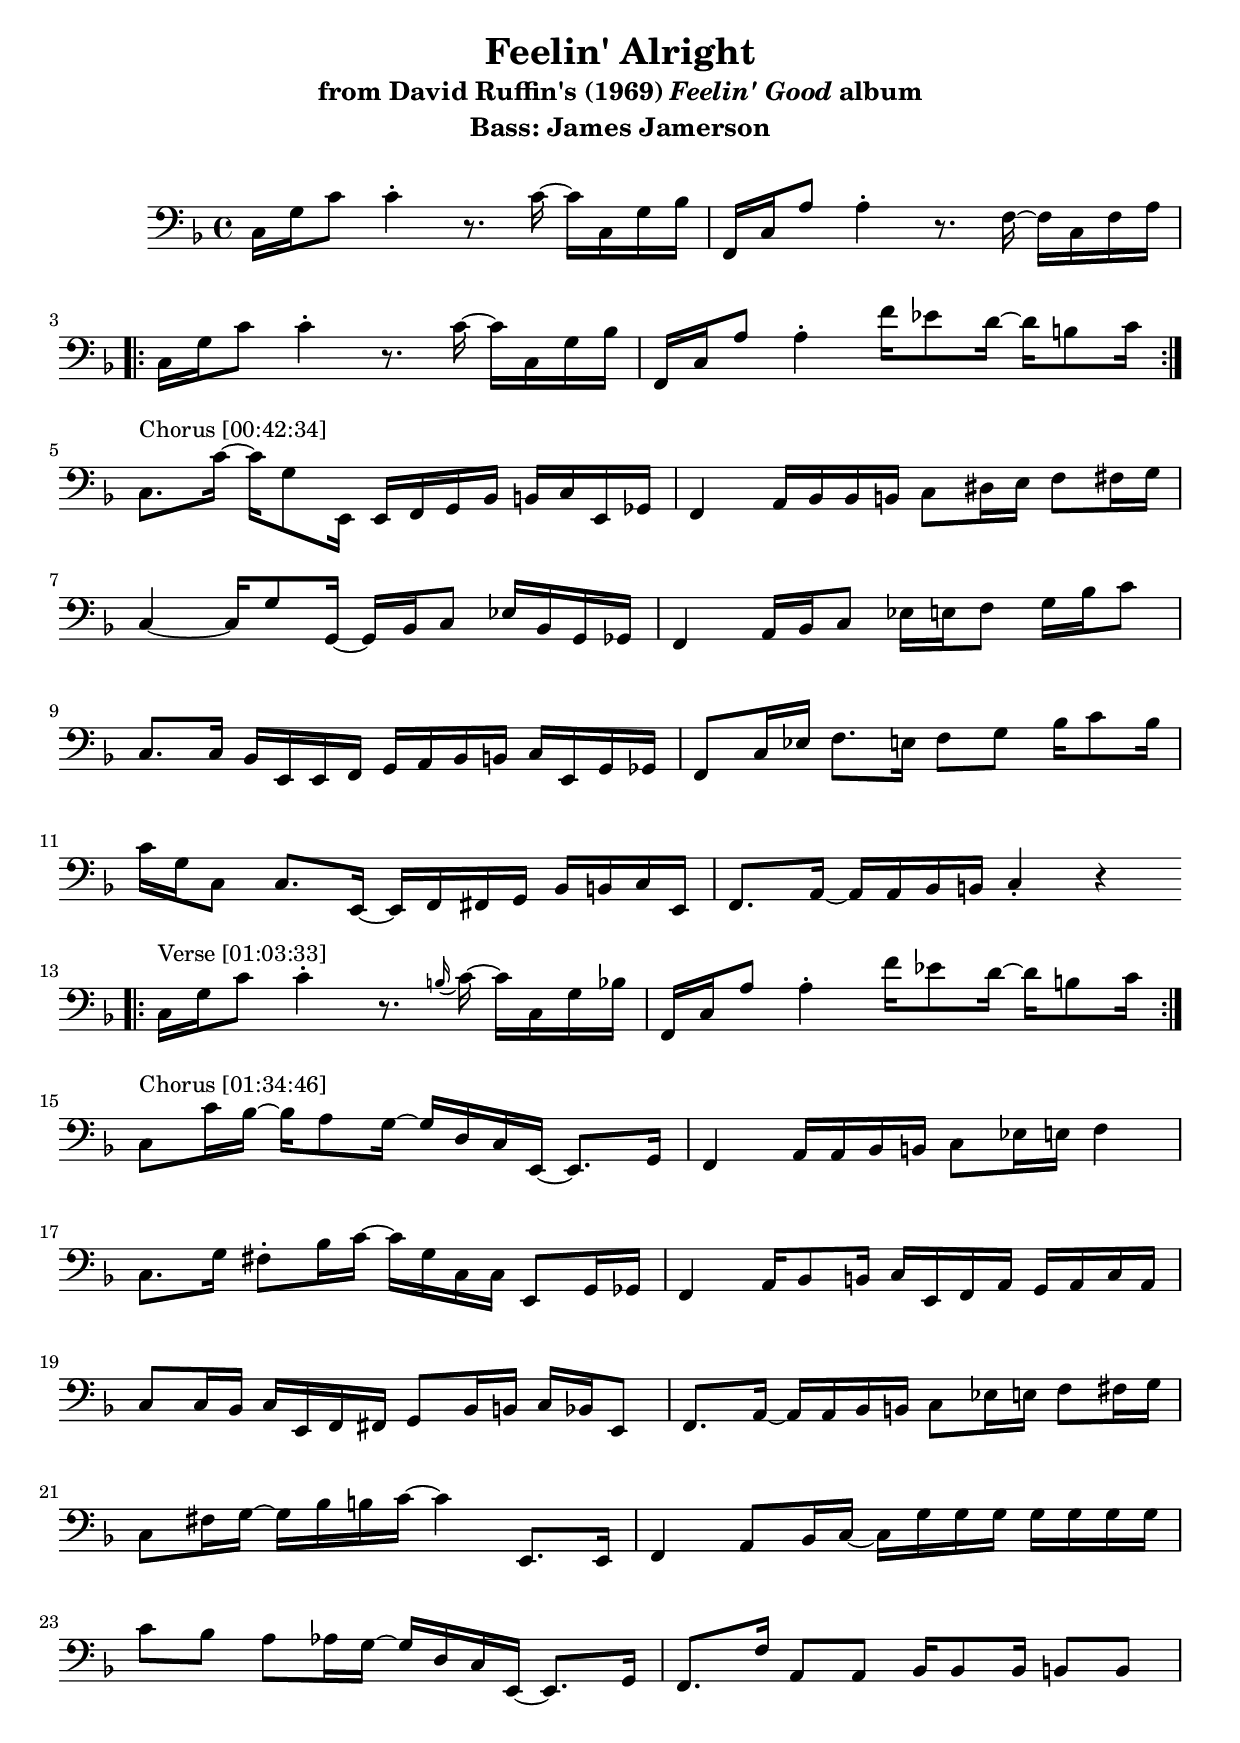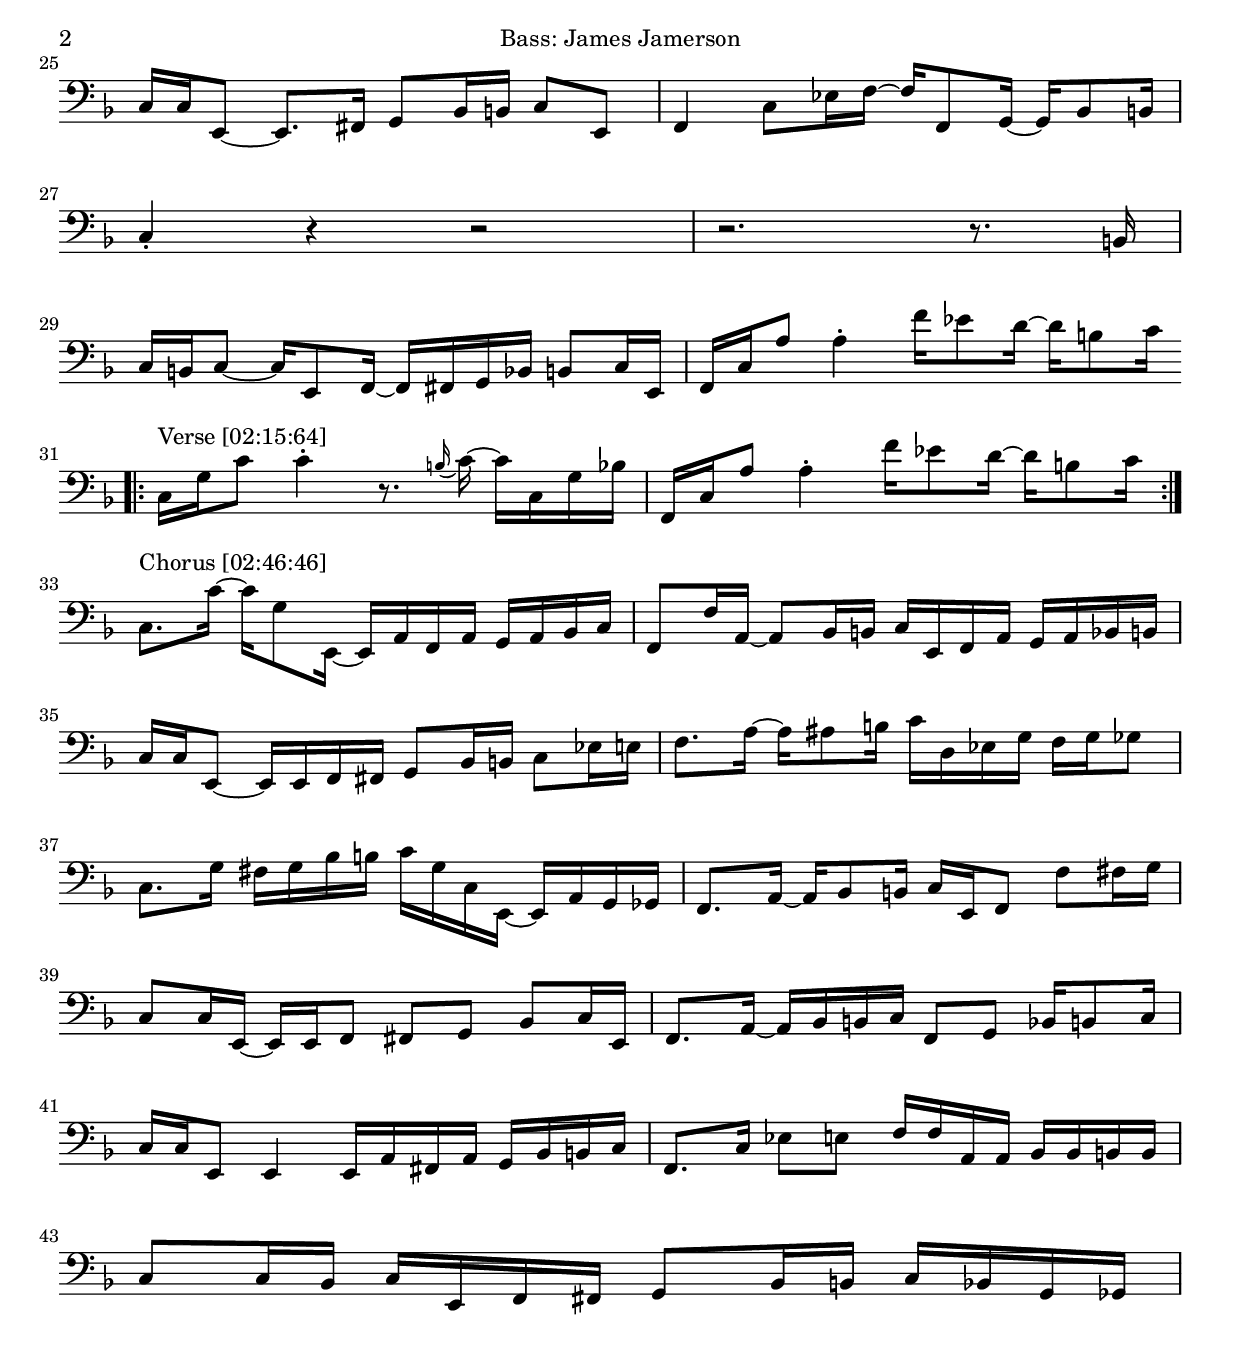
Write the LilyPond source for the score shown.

\version "2.20.0"
\language "english"

\version "2.20.0"
\language "english"


Ca = \relative{c16 g' c8 c4\staccato r8. c16~ c c, g' bf}
Cb = \relative{c16 g' c8 c4\staccato r8. \appoggiatura b16 c~ c c, g' bf}

Fa = \relative{f, c' a'8 a4\staccato r8. f16~ f c f a}
Fb = \relative{f, c' a'8 a4\staccato f'16 ef8 d16~ d b8 c16}

intro  = {\Ca \Fa}
vamp_a = {\Ca \Fb}
vamp_b = {\Cb \Fb}

\include "../../layout.ly"

#(set-global-staff-size 20)

\paper {
  #(set-default-paper-size "letter")
}

\header {
  title      = "Feelin' Alright" 
  subtitle   = \markup { "from David Ruffin's (1969)" \italic "Feelin' Good" "album"} 
  composer   = ""
  instrument = "Bass: James Jamerson"
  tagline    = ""
}

\markup \vspace #1

\score {
  \relative {
    \clef bass
    \key f \major

    \intro

    \repeat volta 7 {\vamp_a}

    ^\markup \raise #2 {Chorus [00:42:34]}
    c8. c'16~ c g8 e,16 e f g bf b c e, gf
    f4 a16 bf bf b c8 ds16 e f8 fs16 g
    c,4~ c16 g'8 g,16~ g bf c8 ef16 bf g gf
    f4 a16 bf c8 ef16 e f8 g16 bf c8
    c,8. c16 bf e, e f g a bf b c e, g gf
    f8 c'16 ef f8. e16 f8 g bf16 c8 bf16
    c16 g c,8 c8. e,16~ e f fs g bf b c e,
    f8. a16~ a a bf b c4\staccato r
    \bar ".|:"

    ^\markup \raise #2 {Verse [01:03:33]}
    \repeat volta 6 {\vamp_b}

    ^\markup \raise #2 {Chorus [01:34:46]}
    c8 c'16 bf~ bf a8 g16~ g d c e,~ e8. g16 
    f4 a16 a bf b c8 ef16 e f4
    c8. g'16 fs8\staccato bf16 c~ c g c, c e,8 g16 gf
    f4 a16 bf8 b16 c e, f a g a c a
    c8 c16 bf c e, f fs g8 bf16 b c bf e,8 
    f8. a16~ a a bf b c8 ef16 e f8 fs16 g 
    c,8 fs16 g~ g bf b c~ c4 e,,8. e16
    f4 a8 bf16 c~ c g' g g g g g g
    c8 bf a af16 g~ g d c e,~ e8. g16
    f8. f'16 a,8 a bf16 bf8 bf16 b8 b
    c16 c e,8~ e8. fs16 g8 bf16 b c8 e,
    f4 c'8 ef16 f~ f f,8 g16~ g bf8 b16
    c4\staccato r4 r2
    r2. r8. b16
    c16 b c8~ c16 e,8 f16~ f fs g bf b8 c16 e,
    \Fb
    \bar ".|:"

    ^\markup \raise #2 {Verse [02:15:64]}
    \repeat volta 6 {\vamp_b}

    ^\markup \raise #2 {Chorus [02:46:46]}
    c'8. c'16~ c g8 e,16~ e a f a g a bf c
    f,8 f'16 a,~ a8 bf16 b c e, f a g a bf b
    c16 c e,8~ e16 e f fs g8 bf16 b c8 ef16 e
    f8. a16~ a as8 b16 c d, ef g f g gf8
    c,8. g'16 fs g bf b c g c, e,~ e a g gf
    f8. a16~ a bf8 b16 c e, f8 f' fs16 g
    c,8 c16 e,16~ e e f8 fs g bf c16 e,
    f8. a16~ a bf b c f,8 g bf16 b8 c16
    c16 c e,8 e4 e16 a fs a g bf b c
    f,8. c'16 ef8 e f16 f a, a bf bf b b
    c8 c16 bf c e, f fs g8 bf16 b c bf g gf
  }
}

\layout {
   \context {
     \Score
     \consists #(line-breaks '(2))
  }
}

% Repeat with numbers
% na = \markup {"x7"}
% nb = \markup {4}
%     \set Score.repeatCommands =
%       #(list(list 'volta na) 'start-repeat)
%     \vamp_a
%     \set Score.repeatCommands = #'((volta #f) (volta "7.") end-repeat)
